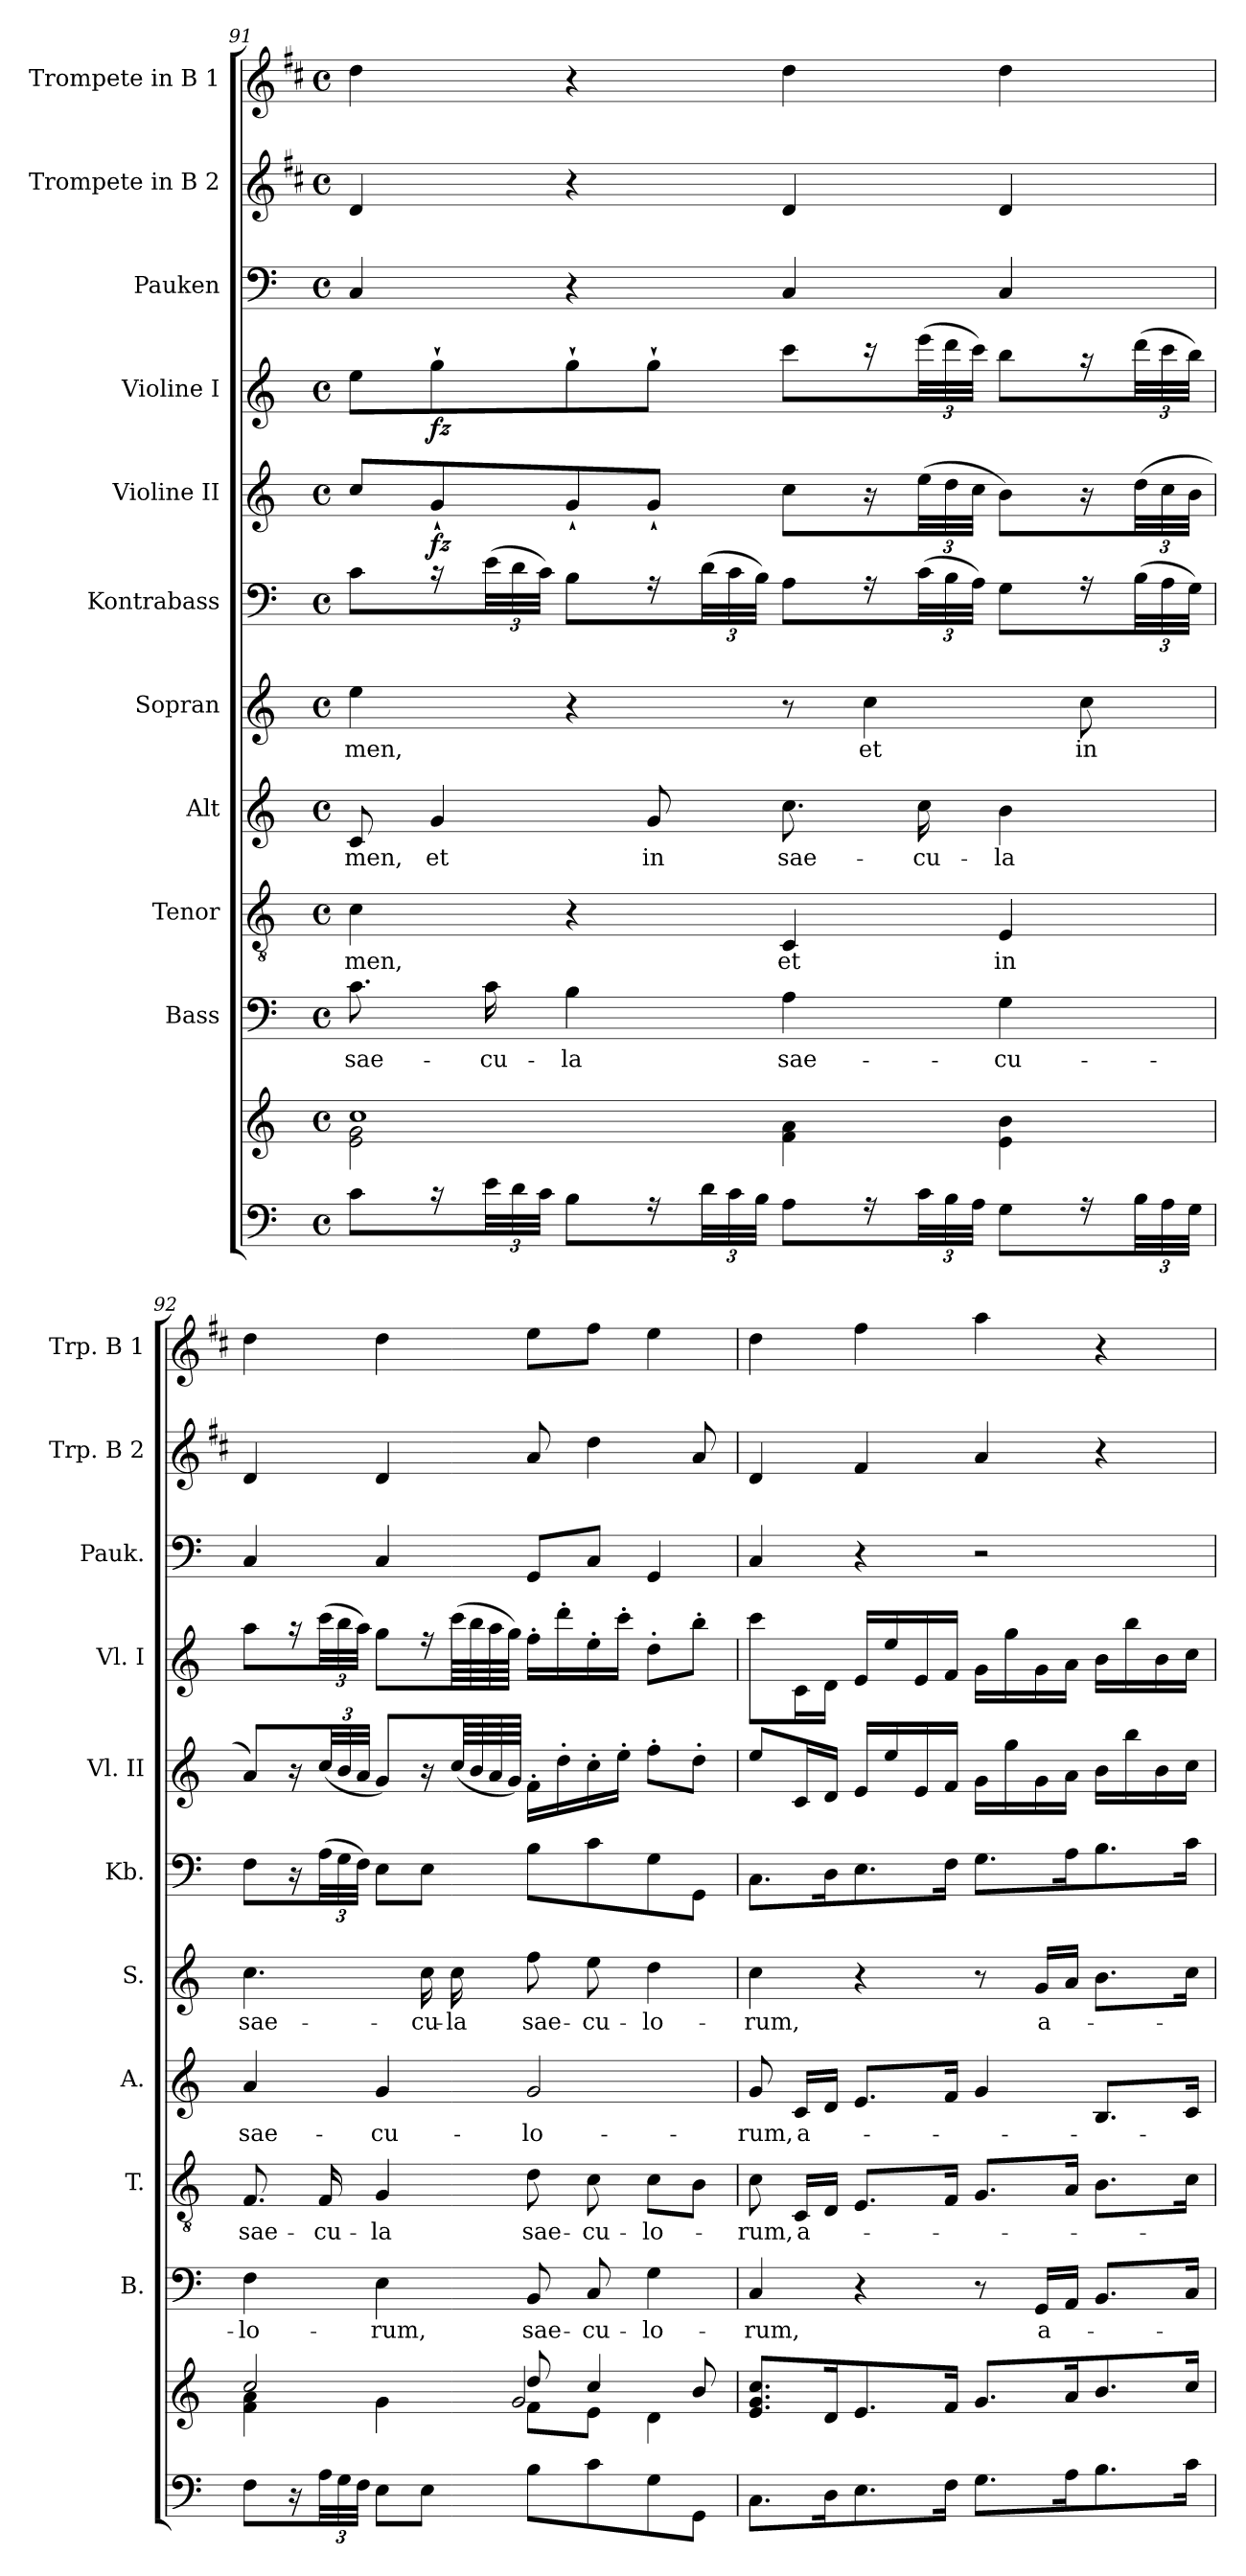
**kern	**kern	**kern	**text	**kern	**text	**kern	**text	**kern	**text	**kern	**kern	**dynam	**kern	**dynam	**kern	**kern	**kern
*part11	*part11	*part10	*part10	*part9	*part9	*part8	*part8	*part7	*part7	*part6	*part5	*part5	*part4	*part4	*part3	*part2	*part1
*staff12	*staff11	*staff10	*staff10	*staff9	*staff9	*staff8	*staff8	*staff7	*staff7	*staff6	*staff5	*staff5	*staff4	*staff4	*staff3	*staff2	*staff1
*	*	*I"Bass	*	*I"Tenor	*	*I"Alt	*	*I"Sopran	*	*I"Kontrabass	*I"Violine II	*	*I"Violine I	*	*I"Pauken	*I"Trompete in B 2	*I"Trompete in B 1
*	*	*I'B.	*	*I'T.	*	*I'A.	*	*I'S.	*	*I'Kb.	*I'Vl. II	*	*I'Vl. I	*	*I'Pauk.	*I'Trp. B 2	*I'Trp. B 1
!!LO:PB:g=z
*clefF4	*clefG2	*clefF4	*	*clefGv2	*	*clefG2	*	*clefG2	*	*clefF4	*clefG2	*	*clefG2	*	*clefF4	*clefG2	*clefG2
*	*	*	*	*	*	*	*	*	*	*ITrd7c12	*	*	*	*	*	*ITrd1c2	*ITrd1c2
*k[]	*k[]	*k[]	*	*k[]	*	*k[]	*	*k[]	*	*k[]	*k[]	*	*k[]	*	*k[]	*k[]	*k[]
*C:	*C:	*C:	*	*C:	*	*C:	*	*C:	*	*C:	*C:	*	*C:	*	*C:	*C:	*C:
*M4/4	*M4/4	*M4/4	*	*M4/4	*	*M4/4	*	*M4/4	*	*M4/4	*M4/4	*	*M4/4	*	*M4/4	*M4/4	*M4/4
*met(c)	*met(c)	*met(c)	*	*met(c)	*	*met(c)	*	*met(c)	*	*met(c)	*met(c)	*	*met(c)	*	*met(c)	*met(c)	*met(c)
=91	=91	=91	=91	=91	=91	=91	=91	=91	=91	=91	=91	=91	=91	=91	=91	=91	=91
*	*^	*	*	*	*	*	*	*	*	*	*	*	*	*	*	*	*
!	!	!	!	!LO:LY:b	!	!LO:LY:b	!	!LO:LY:b	!	!LO:LY:b	!	!	!	!	!	!	!	!
8c\L	1cc	2e\ 2g\	8.c\	sae-	4c\	-men,	8c/	-men,	4ee\	-men,	8C\L	8cc/L	.	8ee\L	.	4C/	4c/	4cc\
!	!	!	!	!	!	!	!	!LO:LY:b	!	!	!	!	!LO:DY:b	!	!LO:DY:b	!	!	!
16r	.	.	.	.	.	.	4g/	et	.	.	16r	8g`</	fz	8gg`>\	fz	.	.	.
!	!	!	!	!LO:LY:b	!	!	!	!	!	!	!	!	!	!	!	!	!	!
48e\LL	.	.	16c\	-cu-	.	.	.	.	.	.	(>48E\LL	.	.	.	.	.	.	.
48d\	.	.	.	.	.	.	.	.	.	.	48D\	.	.	.	.	.	.	.
48c\JJJ	.	.	.	.	.	.	.	.	.	.	48C\JJJ)	.	.	.	.	.	.	.
!	!	!	!	!LO:LY:b	!	!	!	!	!	!	!	!	!	!	!	!	!	!
8B\L	.	.	4B\	-la	4r	.	.	.	4r	.	8BB\L	8g`</	.	8gg`>\	.	4r	4r	4r
!	!	!	!	!	!	!	!	!LO:LY:b	!	!	!	!	!	!	!	!	!	!
16r	.	.	.	.	.	.	8g/	in	.	.	16r	8g`</J	.	8gg`>\J	.	.	.	.
48d\LL	.	.	.	.	.	.	.	.	.	.	(>48D\LL	.	.	.	.	.	.	.
48c\	.	.	.	.	.	.	.	.	.	.	48C\	.	.	.	.	.	.	.
48B\JJJ	.	.	.	.	.	.	.	.	.	.	48BB\JJJ)	.	.	.	.	.	.	.
!	!	!	!	!LO:LY:b	!	!LO:LY:b	!	!LO:LY:b	!	!	!	!	!	!	!	!	!	!
8A\L	.	4f\ 4a\	4A\	sae-	4C/	et	8.cc\	sae-	8r	.	8AA\L	8cc\L	.	8ccc\L	.	4C/	4c/	4cc\
!	!	!	!	!	!	!	!	!	!	!LO:LY:b	!	!	!	!	!	!	!	!
16r	.	.	.	.	.	.	.	.	4cc\	et	16r	16r	.	16r	.	.	.	.
!	!	!	!	!	!	!	!	!LO:LY:b	!	!	!	!	!	!	!	!	!	!
48c\LL	.	.	.	.	.	.	16cc\	-cu-	.	.	(>48C\LL	(>48ee\LL	.	(>48eee\LL	.	.	.	.
48B\	.	.	.	.	.	.	.	.	.	.	48BB\	48dd\	.	48ddd\	.	.	.	.
48A\JJJ	.	.	.	.	.	.	.	.	.	.	48AA\JJJ)	48cc\JJJ	.	48ccc\JJJ)	.	.	.	.
!	!	!	!	!LO:LY:b	!	!LO:LY:b	!	!LO:LY:b	!	!	!	!	!	!	!	!	!	!
8G\L	.	4e\ 4b\	4G\	-cu-	4E/	in	4b\	-la	.	.	8GG\L	8b\L)	.	8bb\L	.	4C/	4c/	4cc\
!	!	!	!	!	!	!	!	!	!	!LO:LY:b	!	!	!	!	!	!	!	!
16r	.	.	.	.	.	.	.	.	8cc\	in	16r	16r	.	16r	.	.	.	.
48B\LL	.	.	.	.	.	.	.	.	.	.	(>48BB\LL	(>48dd\LL	.	(>48ddd\LL	.	.	.	.
48A\	.	.	.	.	.	.	.	.	.	.	48AA\	48cc\	.	48ccc\	.	.	.	.
48G\JJJ	.	.	.	.	.	.	.	.	.	.	48GG\JJJ)	48b\JJJ	.	48bb\JJJ)	.	.	.	.
=92	=92	=92	=92	=92	=92	=92	=92	=92	=92	=92	=92	=92	=92	=92	=92	=92	=92	=92
*	*	*^	*	*	*	*	*	*	*	*	*	*	*	*	*	*	*	*
!	!	!	!	!	!LO:LY:b	!	!LO:LY:b	!	!LO:LY:b	!	!LO:LY:b	!	!	!	!	!	!	!	!
8F\L	2cc/	4f\ 4a\	2ryy	4F\	-lo-	8.F/	sae-	4a/	sae-	4.cc\	sae-	8FF\L	8a/L)	.	8aa\L	.	4C/	4c/	4cc\
16r	.	.	.	.	.	.	.	.	.	.	.	16r	16r	.	16r	.	.	.	.
!	!	!	!	!	!	!	!LO:LY:b	!	!	!	!	!	!	!	!	!	!	!	!
48A\LL	.	.	.	.	.	16F/	-cu-	.	.	.	.	(>48AA\LL	(<48cc/LL	.	(>48ccc\LL	.	.	.	.
48G\	.	.	.	.	.	.	.	.	.	.	.	48GG\	48b/	.	48bb\	.	.	.	.
48F\JJJ	.	.	.	.	.	.	.	.	.	.	.	48FF\JJJ)	48a/JJJ	.	48aa\JJJ)	.	.	.	.
!	!	!	!	!	!LO:LY:b	!	!LO:LY:b	!	!LO:LY:b	!	!	!	!	!	!	!	!	!	!
8E\L	.	4g\	.	4E\	-rum,	4G/	-la	4g/	-cu-	.	.	8EE\L	8g/L)	.	8gg\L	.	4C/	4c/	4cc\
!	!	!	!	!	!	!	!	!	!	!	!LO:LY:b	!	!	!	!	!	!	!	!
8E\J	.	.	.	.	.	.	.	.	.	16cc\	-cu-	8EE\J	16r	.	16r	.	.	.	.
!	!	!	!	!	!	!	!	!	!	!	!LO:LY:b	!	!	!	!	!	!	!	!
.	.	.	.	.	.	.	.	.	.	16cc\	-la	.	(<64cc/LLL	.	(>64ccc\LLL	.	.	.	.
.	.	.	.	.	.	.	.	.	.	.	.	.	64b/	.	64bb\	.	.	.	.
.	.	.	.	.	.	.	.	.	.	.	.	.	64a/	.	64aa\	.	.	.	.
.	.	.	.	.	.	.	.	.	.	.	.	.	64g/JJJJ)	.	64gg\JJJJ)	.	.	.	.
!	!	!	!	!	!LO:LY:b	!	!LO:LY:b	!	!LO:LY:b	!	!LO:LY:b	!	!	!	!	!	!	!	!
8B\L	8dd/	8f\L	2g/	8BB/	sae-	8d\	sae-	2g/	-lo-	8ff\	sae-	8BB\L	16f'>\LL	.	16ff'>\LL	.	8GG/L	8g/	8dd\L
.	.	.	.	.	.	.	.	.	.	.	.	.	16dd'>\	.	16ddd'>\	.	.	.	.
!	!	!	!	!	!LO:LY:b	!	!LO:LY:b	!	!	!	!LO:LY:b	!	!	!	!	!	!	!	!
8c\	4cc/	8e\J	.	8C/	-cu-	8c\	-cu-	.	.	8ee\	-cu-	8C\	16cc'>\	.	16ee'>\	.	8C/J	4cc\	8ee\J
.	.	.	.	.	.	.	.	.	.	.	.	.	16ee'>\JJ	.	16ccc'>\JJ	.	.	.	.
!	!	!	!	!	!LO:LY:b	!	!LO:LY:b	!	!	!	!LO:LY:b	!	!	!	!	!	!	!	!
8G\	.	4d\	.	4G\	-lo-	8c\L	-lo-	.	.	4dd\	-lo-	8GG\	8ff'>\L	.	8dd'>\L	.	4GG/	.	4dd\
8GG\J	8b/	.	.	.	.	8B\J	.	.	.	.	.	8GGG\J	8dd'>\J	.	8bb'>\J	.	.	8g/	.
*	*v	*v	*v	*	*	*	*	*	*	*	*	*	*	*	*	*	*	*	*
!!LO:PB:g=z
=93	=93	=93	=93	=93	=93	=93	=93	=93	=93	=93	=93	=93	=93	=93	=93	=93	=93
!	!	!	!LO:LY:b	!	!LO:LY:b	!	!LO:LY:b	!	!LO:LY:b	!	!	!	!	!	!	!	!
8.C\L	8.e/ 8.g/ 8.cc/L	4C/	-rum,	8c\	-rum,	8g/	-rum,	4cc\	-rum,	8.CC\L	8ee/L	.	8ccc\L	.	4C/	4c/	4cc\
!	!	!	!	!	!LO:LY:b	!	!LO:LY:b	!	!	!	!	!	!	!	!	!	!
.	.	.	.	16C/LL	a-	16c/LL	a-	.	.	.	16c/L	.	16c\L	.	.	.	.
16D\k	16d/k	.	.	16D/JJ	.	16d/JJ	.	.	.	16DD\k	16d/JJ	.	16d\JJ	.	.	.	.
8.E\	8.e/	4r	.	8.E/L	.	8.e/L	.	4r	.	8.EE\	16e/LL	.	16e/LL	.	4r	4e/	4ee\
.	.	.	.	.	.	.	.	.	.	.	16ee/	.	16ee/	.	.	.	.
.	.	.	.	.	.	.	.	.	.	.	16e/	.	16e/	.	.	.	.
16F\Jk	16f/Jk	.	.	16F/Jk	.	16f/Jk	.	.	.	16FF\Jk	16f/JJ	.	16f/JJ	.	.	.	.
8.G\L	8.g/L	8r	.	8.G/L	.	4g/	.	8r	.	8.GG\L	16g\LL	.	16g\LL	.	2r	4g/	4gg\
.	.	.	.	.	.	.	.	.	.	.	16gg\	.	16gg\	.	.	.	.
!	!	!	!LO:LY:b	!	!	!	!	!	!LO:LY:b	!	!	!	!	!	!	!	!
.	.	16GG/LL	a-	.	.	.	.	16g/LL	a-	.	16g\	.	16g\	.	.	.	.
16A\k	16a/k	16AA/JJ	.	16A/Jk	.	.	.	16a/JJ	.	16AA\k	16a\JJ	.	16a\JJ	.	.	.	.
8.B\	8.b/	8.BB/L	.	8.B\L	.	8.B/L	.	8.b\L	.	8.BB\	16b\LL	.	16b\LL	.	.	4r	4r
.	.	.	.	.	.	.	.	.	.	.	16bb\	.	16bb\	.	.	.	.
.	.	.	.	.	.	.	.	.	.	.	16b\	.	16b\	.	.	.	.
16c\Jk	16cc/Jk	16C/Jk	.	16c\Jk	.	16c/Jk	.	16cc\Jk	.	16C\Jk	16cc\JJ	.	16cc\JJ	.	.	.	.
=	=	=	=	=	=	=	=	=	=	=	=	=	=	=	=	=	=
*-	*-	*-	*-	*-	*-	*-	*-	*-	*-	*-	*-	*-	*-	*-	*-	*-	*-
